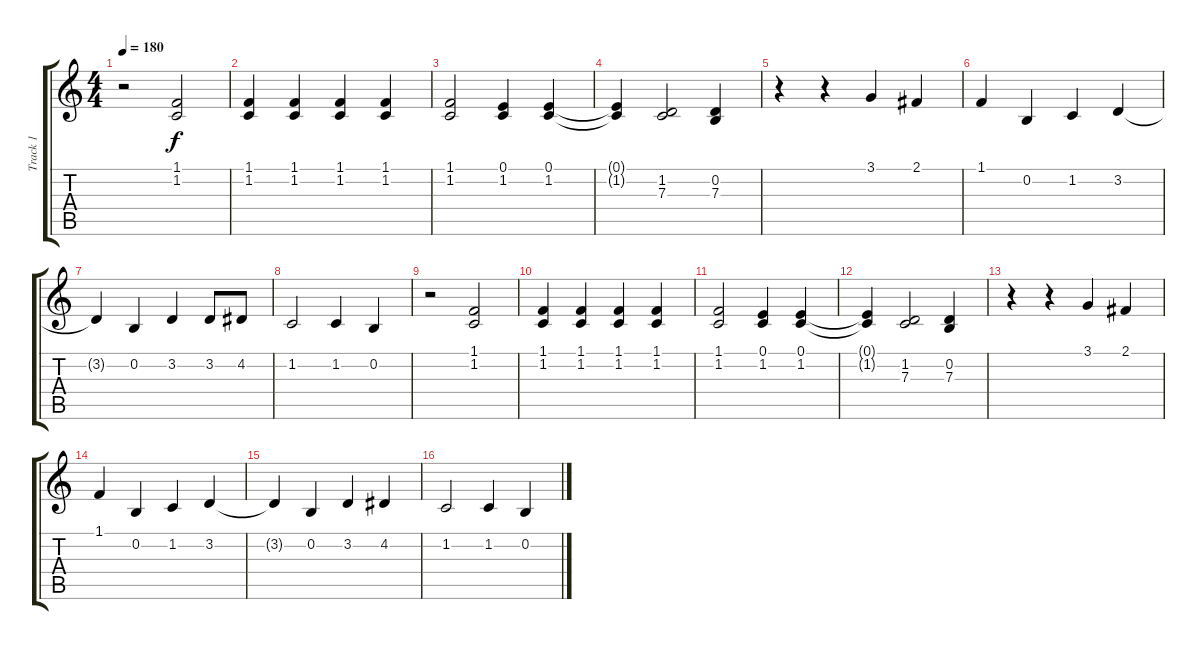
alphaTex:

\track ("Track 1" "Track 1") {instrument acousticgrandpiano}
\staff {score tabs}
\tuning (E4 B3 G3 D3 A2 E2) {hide}
\ts (4 4)
\tempo 180
\clef g2
\ks c
r.2{dy f} (1.1 1.2).2 |
(1.1 1.2).4 (1.1 1.2).4 (1.1 1.2).4 (1.1 1.2).4 |
(1.1 1.2).2 (0.1 1.2).4 (0.1 1.2).4 |
(0.1{t} 1.2{t}).4 (1.2 7.3).2 (0.2 7.3).4 |
r.4 r.4 3.1.4 2.1.4 |
1.1.4 0.2.4 1.2.4 3.2.4 |
3.2{t}.4 0.2.4 3.2.4 3.2.8 4.2.8 |
1.2.2 1.2.4 0.2.4 |
r.2 (1.1 1.2).2 |
(1.1 1.2).4 (1.1 1.2).4 (1.1 1.2).4 (1.1 1.2).4 |
(1.1 1.2).2 (0.1 1.2).4 (0.1 1.2).4 |
(0.1{t} 1.2{t}).4 (1.2 7.3).2 (0.2 7.3).4 |
r.4{volume 8} r.4 3.1.4 2.1.4 |
1.1.4 0.2.4 1.2.4 3.2.4 |
3.2{t}.4 0.2.4 3.2.4 4.2.4 |
1.2.2 1.2.4 0.2.4
